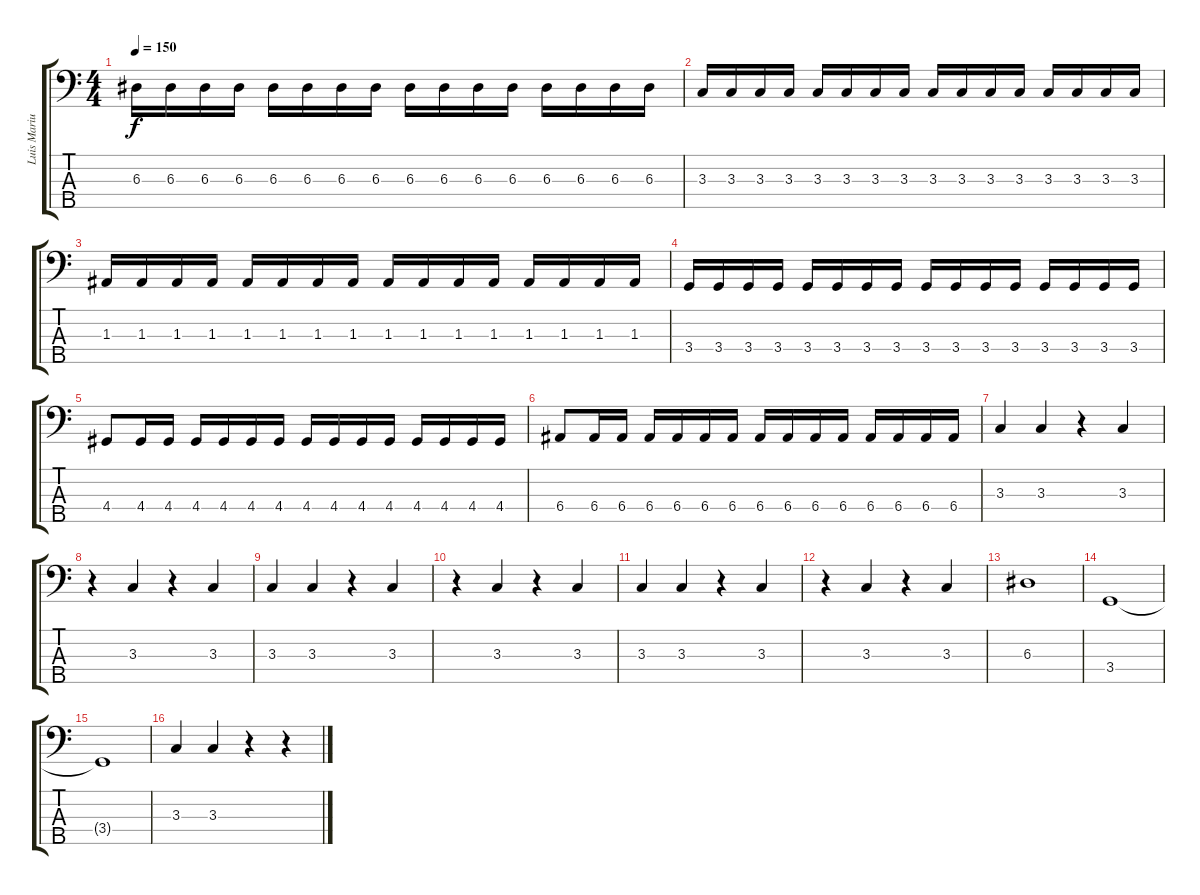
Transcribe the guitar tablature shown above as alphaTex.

\track ("Luis Mariutti" "Luis Mariu") {instrument electricbassfinger}
\staff {score tabs}
\tuning (G2 D2 A1 E1 B0) {hide}
\ts (4 4)
\tempo 150
\clef f4
\ks c
6.3.16{dy f} 6.3.16 6.3.16 6.3.16 6.3.16 6.3.16 6.3.16 6.3.16 6.3.16 6.3.16 6.3.16 6.3.16 6.3.16 6.3.16 6.3.16 6.3.16 |
3.3.16 3.3.16 3.3.16 3.3.16 3.3.16 3.3.16 3.3.16 3.3.16 3.3.16 3.3.16 3.3.16 3.3.16 3.3.16 3.3.16 3.3.16 3.3.16 |
1.3.16 1.3.16 1.3.16 1.3.16 1.3.16 1.3.16 1.3.16 1.3.16 1.3.16 1.3.16 1.3.16 1.3.16 1.3.16 1.3.16 1.3.16 1.3.16 |
3.4.16 3.4.16 3.4.16 3.4.16 3.4.16 3.4.16 3.4.16 3.4.16 3.4.16 3.4.16 3.4.16 3.4.16 3.4.16 3.4.16 3.4.16 3.4.16 |
4.4.8 4.4.16 4.4.16 4.4.16 4.4.16 4.4.16 4.4.16 4.4.16 4.4.16 4.4.16 4.4.16 4.4.16 4.4.16 4.4.16 4.4.16 |
6.4.8 6.4.16 6.4.16 6.4.16 6.4.16 6.4.16 6.4.16 6.4.16 6.4.16 6.4.16 6.4.16 6.4.16 6.4.16 6.4.16 6.4.16 |
3.3.4 3.3.4 r.4 3.3.4 |
r.4 3.3.4 r.4 3.3.4 |
3.3.4 3.3.4 r.4 3.3.4 |
r.4 3.3.4 r.4 3.3.4 |
3.3.4 3.3.4 r.4 3.3.4 |
r.4 3.3.4 r.4 3.3.4 |
6.3.1 |
3.4.1 |
3.4{t}.1 |
3.3.4 3.3.4 r.4 r.4
